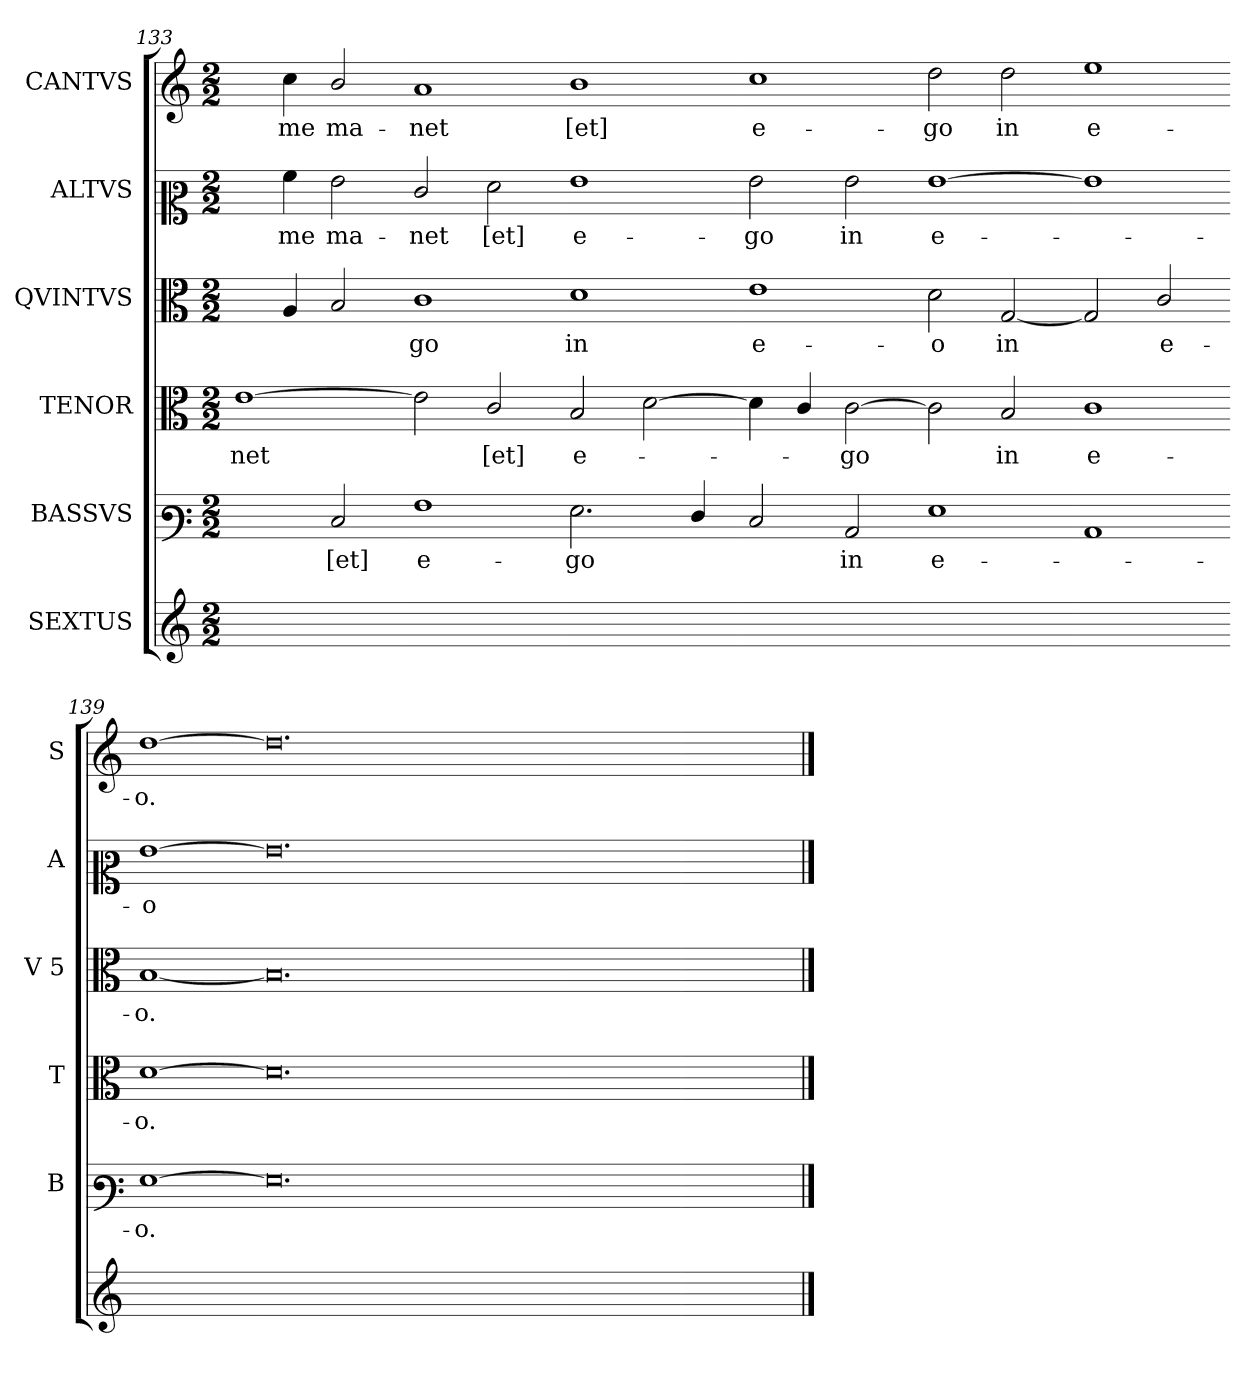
**kern	**kern	**text	**kern	**text	**kern	**text	**kern	**text	**kern	**text
*part6	*part5	*part5	*part4	*part4	*part3	*part3	*part2	*part2	*part1	*part1
*staff6	*staff5	*staff5	*staff4	*staff4	*staff3	*staff3	*staff2	*staff2	*staff1	*staff1
*I"SEXTUS	*I"BASSVS	*	*I"TENOR	*	*I"QVINTVS	*	*I"ALTVS	*	*I"CANTVS	*
*	*I'B	*	*I'T	*	*I'V 5	*	*I'A	*	*I'S	*
*clefG2	*clefF3	*	*clefC3	*	*clefC3	*	*clefC2	*	*clefG2	*
*k[]	*k[]	*	*k[]	*	*k[]	*	*k[]	*	*k[]	*
*C:	*C:	*	*C:	*	*C:	*	*C:	*	*C:	*
*M2/2	*M2/2	*	*M2/2	*	*M2/2	*	*M2/2	*	*M2/2	*
=133	=133	=133	=133	=133	=133	=133	=133	=133	=133	=133
1ryy	2ryy	.	[1e	-net	4ryy	.	4ryy	.	4ryy	.
!	!	!	!	!	!	!	!	!LO:LY:i	!	!
.	.	.	.	.	4A/	.	4a\	me	4cc\	me
!	!	!	!	!	!	!	!	!LO:LY:i	!	!
.	2E/	[et]	.	.	2B/	.	2g\	ma-	2b/	ma-
=134-	=134-	=134-	=134-	=134-	=134-	=134-	=134-	=134-	=134-	=134-
!	!	!	!	!	!	!	!	!LO:LY:i	!	!
1ryy	1A	e-	2e]	.	1c	-go	2e/	-net	1a	-net
!	!	!	!	!	!	!	!	!LO:LY:i	!	!
.	.	.	2c/	[et]	.	.	2f\	[et]	.	.
=135-	=135-	=135-	=135-	=135-	=135-	=135-	=135-	=135-	=135-	=135-
!	!	!	!	!	!	!	!	!LO:LY:i	!	!
1ryy	2.G\	-go	2B/	e-	1d	in	1g	e-	1b	[et]
.	.	.	[2d\	.	.	.	.	.	.	.
.	4F/	.	.	.	.	.	.	.	.	.
=136-	=136-	=136-	=136-	=136-	=136-	=136-	=136-	=136-	=136-	=136-
!	!	!	!	!	!	!	!	!LO:LY:i	!	!
1ryy	2E/	.	4d\]	.	1e	e-	2g\	-go	1cc	e-
.	.	.	4c/	.	.	.	.	.	.	.
!	!	!	!	!	!	!	!	!LO:LY:i	!	!
.	2C/	in	[2c\	go	.	.	2g\	in	.	.
=137-	=137-	=137-	=137-	=137-	=137-	=137-	=137-	=137-	=137-	=137-
!	!	!	!	!	!	!	!	!LO:LY:i	!	!
1ryy	1G	e-	2c\]	.	2d\	-o	[1g	e-	2dd\	-go
.	.	.	2B/	in	[2G/	in	.	.	2dd\	in
=138-	=138-	=138-	=138-	=138-	=138-	=138-	=138-	=138-	=138-	=138-
1ryy	1C	.	1c	e-	2G/]	.	1g]	.	1ee	e-
.	.	.	.	.	2c/	e-	.	.	.	.
=139-	=139-	=139-	=139-	=139-	=139-	=139-	=139-	=139-	=139-	=139-
!	!	!	!	!	!	!	!	!LO:LY:i	!	!
1ryy	[1G	-o.	[1d	-o.	[1B	-o.	[1g	-o	[1dd	-o.
=140-	=140-	=140-	=140-	=140-	=140-	=140-	=140-	=140-	=140-	=140-
1ryy	0.G]	.	0.d]	.	0.B]	.	0.g]	.	0.dd]	.
0ryy	.	.	.	.	.	.	.	.	.	.
=141-	=141-	=141-	=141-	=141-	=141-	=141-	=141-	=141-	=141-	=141-
1ryy	1ryy	.	1ryy	.	1ryy	.	1ryy	.	1ryy	.
=142-	=142-	=142-	=142-	=142-	=142-	=142-	=142-	=142-	=142-	=142-
1ryy	1ryy	.	1ryy	.	1ryy	.	1ryy	.	1ryy	.
==	==	==	==	==	==	==	==	==	==	==
*-	*-	*-	*-	*-	*-	*-	*-	*-	*-	*-
